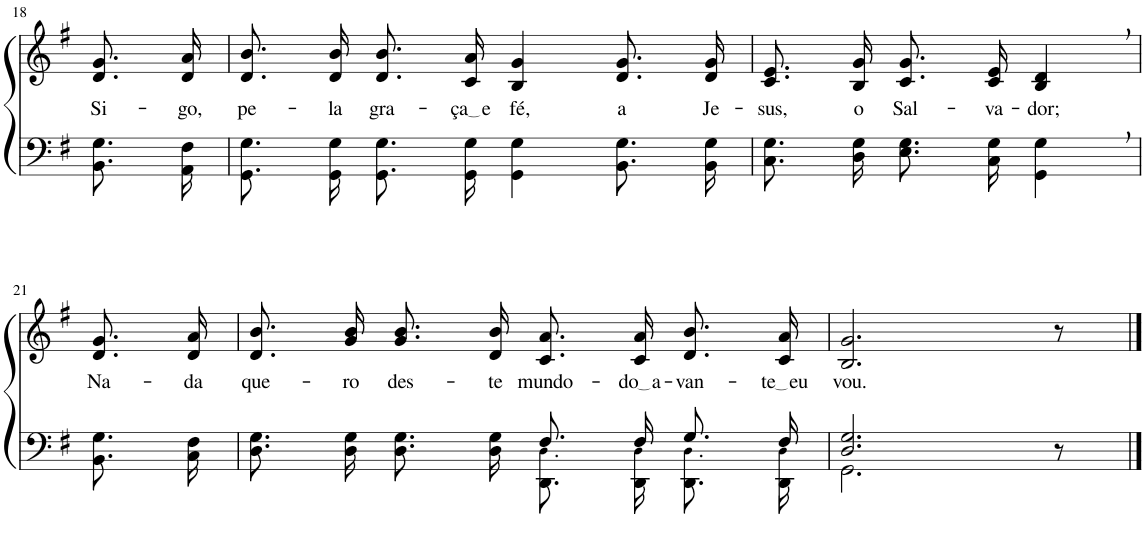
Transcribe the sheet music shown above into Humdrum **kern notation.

**kern	**kern	**text
*part2	*part1	*part1
*staff2	*staff1	*staff1
*I"Parte III e IV	*I"Parte I e II	*
!!LO:PB:g=z
*clefF4	*clefG2	*
*Trd-1c-2	*Trd-1c-2	*
*k[f#]	*k[f#]	*
*M4/4	*M4/4	*
=18	=18	=18
!	!	!LO:LY:b
8.BB\ 8.G\L	8.d/ 8.g/L	Si-
!	!	!LO:LY:b
16AA\ 16F#\Jk	16d/ 16a/Jk	-go,
=19	=19	=19
!	!	!LO:LY:b
8.GG/ 8.G/L	8.d/ 8.b/L	pe-
!	!	!LO:LY:b
16GG/ 16G/Jk	16d/ 16b/Jk	-la
!	!	!LO:LY:b
8.GG/ 8.G/L	8.d/ 8.b/L	gra-
!	!	!LO:LY:b
16GG/ 16G/Jk	16c/ 16a/Jk	ça e
!	!	!LO:LY:b
4GG\ 4G\	4B/ 4g/	fé,
!	!	!LO:LY:b
8.BB\ 8.G\L	8.d/ 8.g/L	a
!	!	!LO:LY:b
16BB\ 16G\Jk	16d/ 16g/Jk	Je-
=20	=20	=20
!	!	!LO:LY:b
8.C\ 8.G\L	8.c/ 8.e/L	-sus,
!	!	!LO:LY:b
16D\ 16G\Jk	16B/ 16g/Jk	o
!	!	!LO:LY:b
8.E\ 8.G\L	8.c/ 8.g/L	Sal-
!	!	!LO:LY:b
16C\ 16G\Jk	16c/ 16e/Jk	-va-
!	!	!LO:LY:b
4GG\, 4G\,	4B/, 4d/,	-dor;
!!LO:LB:g=z
=21	=21	=21
!	!	!LO:LY:b
8.BB\ 8.G\L	8.d/ 8.g/L	Na-
!	!	!LO:LY:b
16C\ 16F#\Jk	16d/ 16a/Jk	-da
=22	=22	=22
*^	*	*
!	!	!	!LO:LY:b
8.D\ 8.G\L	2ryy	8.d/ 8.b/L	que-
!	!	!	!LO:LY:b
16D\ 16G\Jk	.	16g/ 16b/Jk	-ro
!	!	!	!LO:LY:b
8.D\ 8.G\L	.	8.g/ 8.b/L	des-
!	!	!	!LO:LY:b
16D\ 16G\Jk	.	16d/ 16b/Jk	-te
!	!	!	!LO:LY:b
8.F#/L	8.DD/ 8.D!/L	8.c/ 8.a/L	mundo-
!	!	!	!LO:LY:b
16F#/Jk	16DD/ 16D!/Jk	16c/ 16a/Jk	do a
!	!	!	!LO:LY:b
8.G/L	8.DD/ 8.D!/L	8.d/ 8.b/L	-van-
!	!	!	!LO:LY:b
16F#/Jk	16DD/ 16D!/Jk	16c/ 16a/Jk	te eu
=23	=23	=23	=23
!	!	!	!LO:LY:b
2.D/ 2.G/	2.GG\	2.B/ 2.g/	vou.
8r	8ryy	8r	.
*v	*v	*	*
==	==	==
*-	*-	*-
